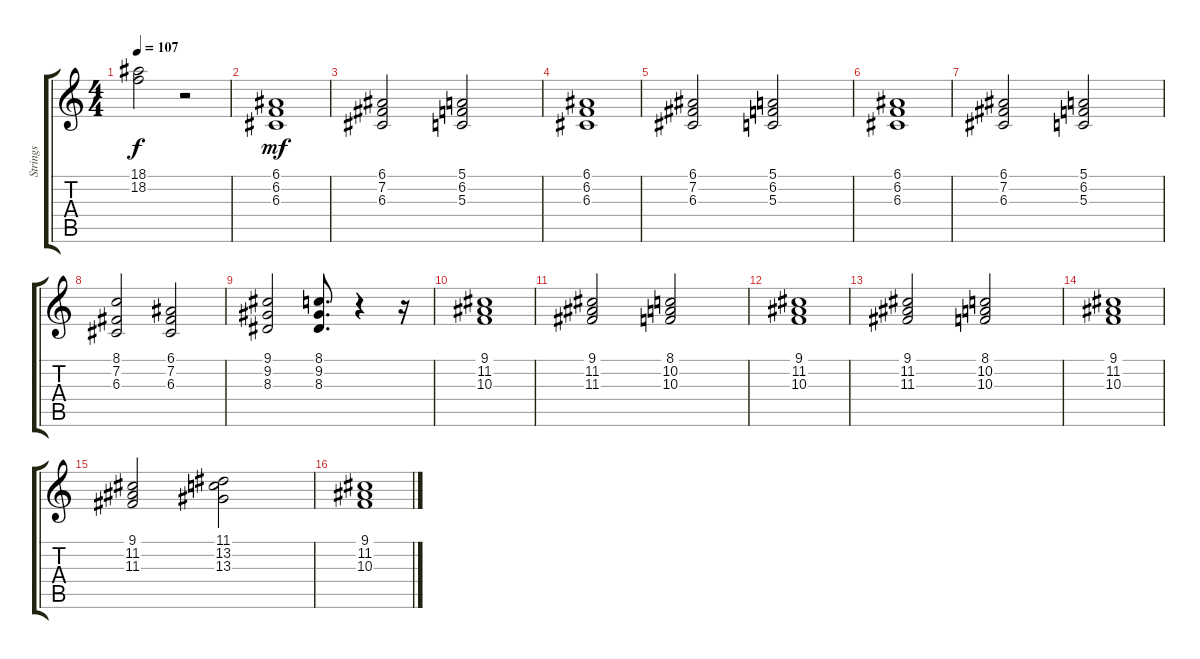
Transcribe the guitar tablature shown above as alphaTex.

\track ("Strings" "Strings") {instrument synthstrings1}
\staff {score tabs}
\tuning (E4 B3 G3 D3 A2 E2) {hide}
\ts (4 4)
\tempo 107
\clef g2
\ks c
(18.1{t} 18.2{t}).2{dy f} r.2 |
(6.1 6.2 6.3).1{dy mf} |
(6.1 7.2 6.3).2 (5.1 6.2 5.3).2 |
(6.1 6.2 6.3).1 |
(6.1 7.2 6.3).2 (5.1 6.2 5.3).2 |
(6.1 6.2 6.3).1 |
(6.1 7.2 6.3).2 (5.1 6.2 5.3).2 |
(8.1 7.2 6.3).2 (6.1 7.2 6.3).2 |
(9.1 9.2 8.3).2 (8.1 9.2 8.3).8{d} r.4 r.16 |
(9.1 11.2 10.3).1 |
(9.1 11.2 11.3).2 (8.1 10.2 10.3).2 |
(9.1 11.2 10.3).1 |
(9.1 11.2 11.3).2 (8.1 10.2 10.3).2 |
(9.1 11.2 10.3).1 |
(9.1 11.2 11.3).2 (11.1 13.2 13.3).2 |
(9.1 11.2 10.3).1
